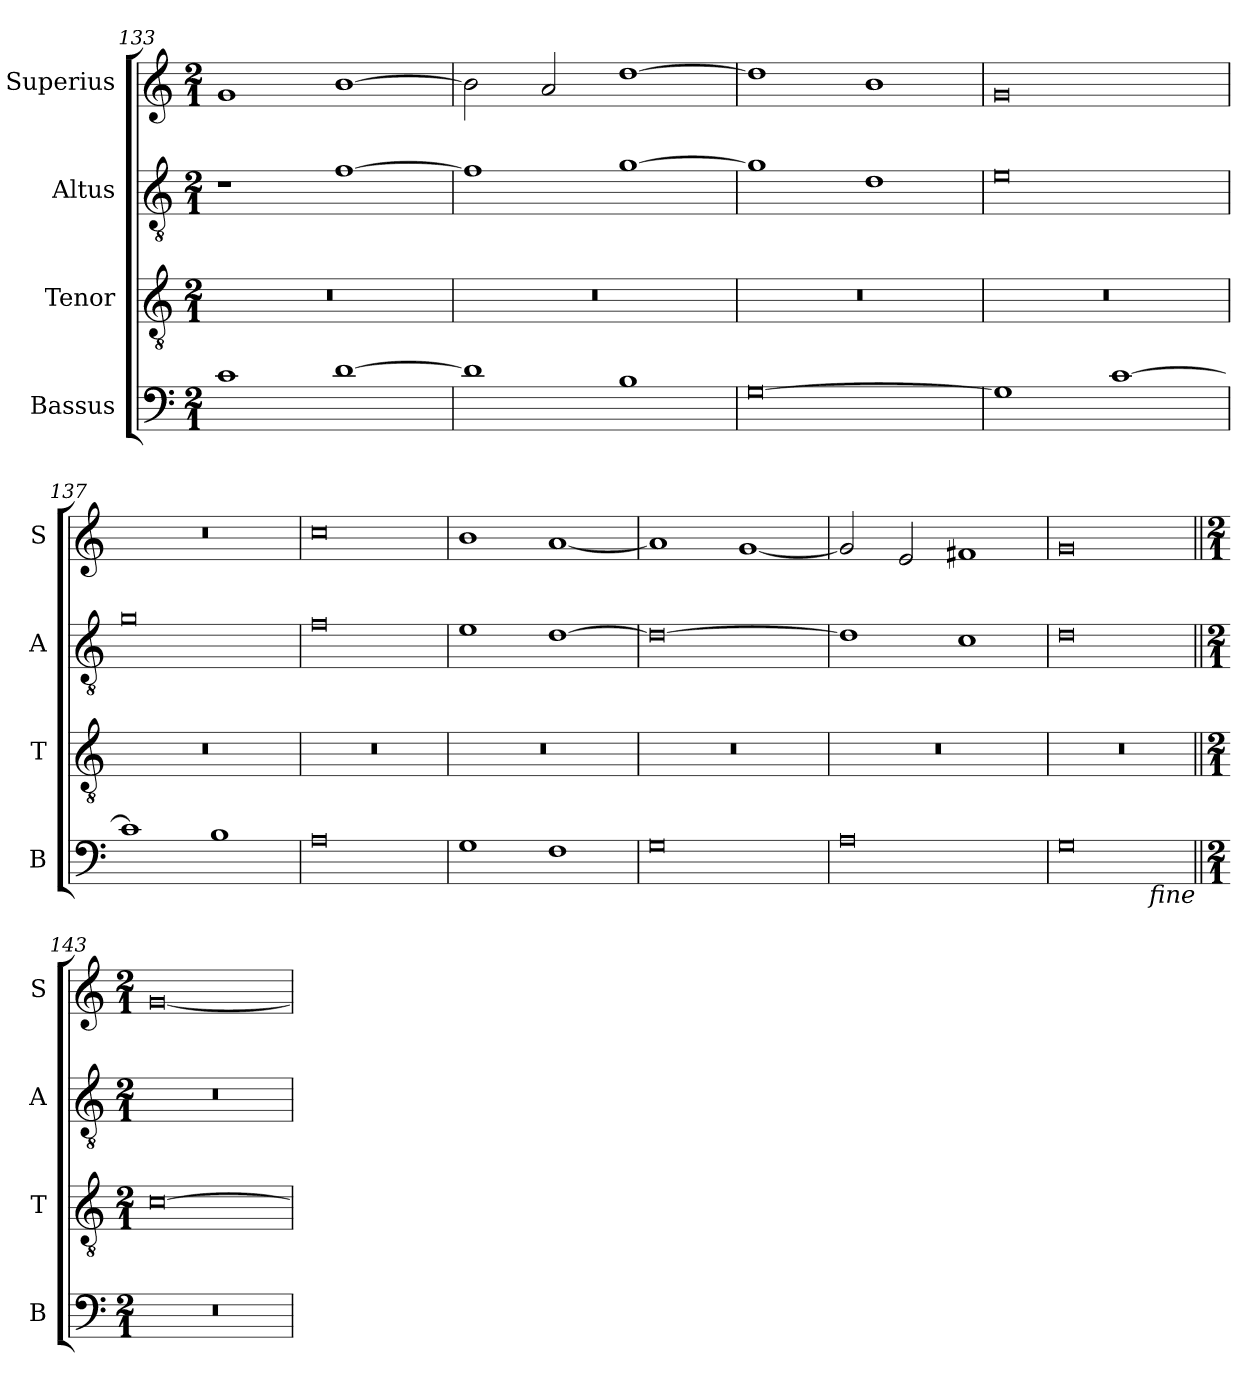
**kern	**kern	**kern	**kern
*part4	*part3	*part2	*part1
*staff4	*staff3	*staff2	*staff1
*I"Bassus	*I"Tenor	*I"Altus	*I"Superius
*I'B	*I'T	*I'A	*I'S
*clefF4	*clefGv2	*clefGv2	*clefG2
*k[]	*k[]	*k[]	*k[]
*M2/1	*M2/1	*M2/1	*M2/1
=133	=133	=133	=133
1c	0r	1r	1g
[1d	.	[1f	[1b
=134	=134	=134	=134
1d]	0r	1f]	2b\]
.	.	.	2a/
1B	.	[1g	[1dd
=135	=135	=135	=135
[0G	0r	1g]	1dd]
.	.	1d	1b
=136	=136	=136	=136
1G]	0r	0e	0g
[1c	.	.	.
=137	=137	=137	=137
1c]	0r	0g	0r
1B	.	.	.
=138	=138	=138	=138
0A	0r	0f	0cc
=139	=139	=139	=139
1G	0r	1e	1b
1F	.	[1d	[1a
=140	=140	=140	=140
0G	0r	0d_	1a]
.	.	.	[1g
=141	=141	=141	=141
0A	0r	1d]	2g/]
.	.	.	2e/
.	.	1c	1f#X
=142	=142	=142	=142
0G	0r	0d	0g
!LO:TX:b:i:rj:t=fine	!	!	!
!!LO:LB:g=z
=143||	=143||	=143||	=143||
*k[]	*k[]	*k[]	*k[]
*M2/1	*M2/1	*M2/1	*M2/1
0r	[0c	0r	[0g
=	=	=	=
*-	*-	*-	*-
